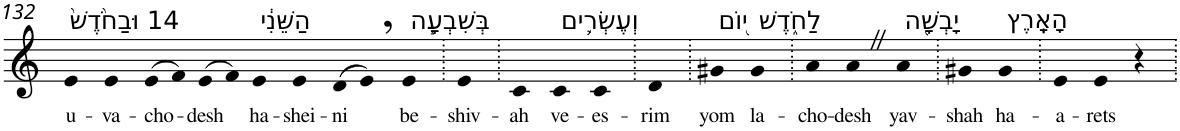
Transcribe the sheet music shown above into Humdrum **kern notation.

**kern	**text
*part1	*part1
*staff1	*staff1
*I"Piano	*
*I'Pno	*
!!LO:PB:g=z
*clefG2	*
*k[]	*
=132	=132
!LO:TX:a:t=14 וּבַחֹ֙דֶשׁ֙	!
!	!LO:LY:b
4e	u-
!	!LO:LY:b
4e	-va-
!	!LO:LY:b
(>8e	-cho-
8f)	.
!	!LO:LY:b
(>8e	-desh
8f)	.
!LO:TX:a:t=הַשֵּׁנִ֔י	!
!	!LO:LY:b
4e	ha-
!	!LO:LY:b
4e	-shei-
!	!LO:LY:b
(>8d	-ni
8e,)	.
!LO:TX:a:t=בְּשִׁבְעָ֧ה	!
!	!LO:LY:b
4e	be-
=133.	=133.
!	!LO:LY:b
4e	-shiv-
=134.	=134.
!	!LO:LY:b
4c	-ah
!LO:TX:a:t=וְעֶשְׂרִ֛ים	!
!	!LO:LY:b
4c	ve-
!	!LO:LY:b
4c	-es-
=135.	=135.
!	!LO:LY:b
4d	-rim
=136.	=136.
!LO:TX:a:t=י֖וֹם	!
!	!LO:LY:b
4g#X	yom
!LO:TX:a:t=לַחֹ֑דֶשׁ	!
!	!LO:LY:b
4g#	la-
=137.	=137.
!	!LO:LY:b
4a	-cho-
!	!LO:LY:b
4aZ	-desh
!LO:TX:a:t=יָבְשָׁ֖ה	!
!	!LO:LY:b
4a	yav-
=138.	=138.
!	!LO:LY:b
4g#X	-shah
!LO:TX:a:t=הָאָֽרֶץ	!
!	!LO:LY:b
4g#	ha-
=139.	=139.
!	!LO:LY:b
4e	-a-
!	!LO:LY:b
4e	-rets
4r	.
=.	=.
*-	*-
